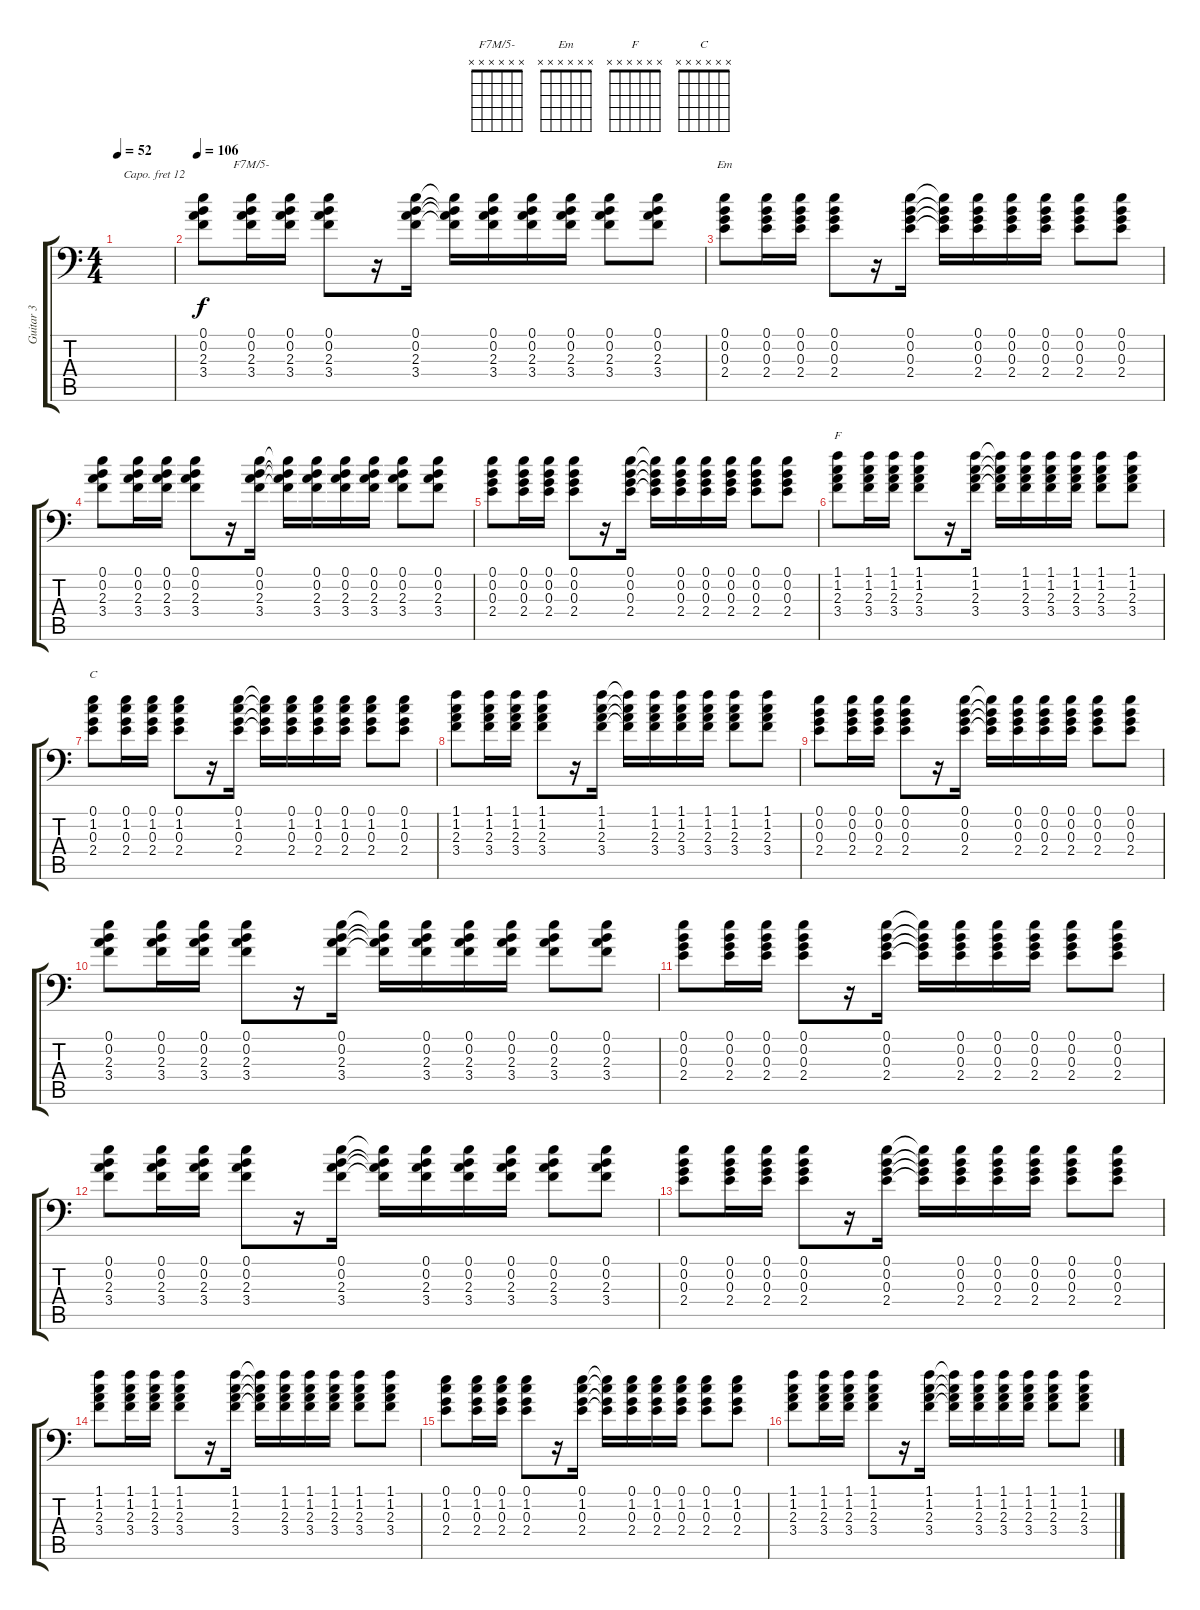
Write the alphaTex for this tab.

\track ("Guitar 3" "Guitar 3") {instrument acousticguitarsteel}
\staff {score tabs}
\capo 12
\tuning (E3 B2 G2 D2 A1 E1) {hide}
\chord ("F7M/5-" x x x x x x) {firstfret 0}
\chord ("Em" x x x x x x) {firstfret 0}
\chord ("F" x x x x x x) {firstfret 0}
\chord ("C" x x x x x x) {firstfret 0}
\ts (4 4)
\tempo 52
\clef f4
\ks c
|
\tempo 106
(0.1 0.2 2.3 3.4).8 (0.1 0.2 2.3 3.4).16{ch "F7M/5-"} (0.1 0.2 2.3 3.4).16 (0.1 0.2 2.3 3.4).8 r.16 (0.1 0.2 2.3 3.4).16 (0.1{t} 0.2{t} 2.3{t} 3.4{t}).16 (0.1 0.2 2.3 3.4).16 (0.1 0.2 2.3 3.4).16 (0.1 0.2 2.3 3.4).16 (0.1 0.2 2.3 3.4).8 (0.1 0.2 2.3 3.4).8 |
(0.1 0.2 0.3 2.4).8{ch "Em"} (0.1 0.2 0.3 2.4).16 (0.1 0.2 0.3 2.4).16 (0.1 0.2 0.3 2.4).8 r.16 (0.1 0.2 0.3 2.4).16 (0.1{t} 0.2{t} 0.3{t} 2.4{t}).16 (0.1 0.2 0.3 2.4).16 (0.1 0.2 0.3 2.4).16 (0.1 0.2 0.3 2.4).16 (0.1 0.2 0.3 2.4).8 (0.1 0.2 0.3 2.4).8 |
(0.1 0.2 2.3 3.4).8 (0.1 0.2 2.3 3.4).16 (0.1 0.2 2.3 3.4).16 (0.1 0.2 2.3 3.4).8 r.16 (0.1 0.2 2.3 3.4).16 (0.1{t} 0.2{t} 2.3{t} 3.4{t}).16 (0.1 0.2 2.3 3.4).16 (0.1 0.2 2.3 3.4).16 (0.1 0.2 2.3 3.4).16 (0.1 0.2 2.3 3.4).8 (0.1 0.2 2.3 3.4).8 |
(0.1 0.2 0.3 2.4).8 (0.1 0.2 0.3 2.4).16 (0.1 0.2 0.3 2.4).16 (0.1 0.2 0.3 2.4).8 r.16 (0.1 0.2 0.3 2.4).16 (0.1{t} 0.2{t} 0.3{t} 2.4{t}).16 (0.1 0.2 0.3 2.4).16 (0.1 0.2 0.3 2.4).16 (0.1 0.2 0.3 2.4).16 (0.1 0.2 0.3 2.4).8 (0.1 0.2 0.3 2.4).8 |
(1.1 1.2 2.3 3.4).8{ch "F"} (1.1 1.2 2.3 3.4).16 (1.1 1.2 2.3 3.4).16 (1.1 1.2 2.3 3.4).8 r.16 (1.1 1.2 2.3 3.4).16 (1.1{t} 1.2{t} 2.3{t} 3.4{t}).16 (1.1 1.2 2.3 3.4).16 (1.1 1.2 2.3 3.4).16 (1.1 1.2 2.3 3.4).16 (1.1 1.2 2.3 3.4).8 (1.1 1.2 2.3 3.4).8 |
(0.1 1.2 0.3 2.4).8{ch "C"} (0.1 1.2 0.3 2.4).16 (0.1 1.2 0.3 2.4).16 (0.1 1.2 0.3 2.4).8 r.16 (0.1 1.2 0.3 2.4).16 (0.1{t} 1.2{t} 0.3{t} 2.4{t}).16 (0.1 1.2 0.3 2.4).16 (0.1 1.2 0.3 2.4).16 (0.1 1.2 0.3 2.4).16 (0.1 1.2 0.3 2.4).8 (0.1 1.2 0.3 2.4).8 |
(1.1 1.2 2.3 3.4).8 (1.1 1.2 2.3 3.4).16 (1.1 1.2 2.3 3.4).16 (1.1 1.2 2.3 3.4).8 r.16 (1.1 1.2 2.3 3.4).16 (1.1{t} 1.2{t} 2.3{t} 3.4{t}).16 (1.1 1.2 2.3 3.4).16 (1.1 1.2 2.3 3.4).16 (1.1 1.2 2.3 3.4).16 (1.1 1.2 2.3 3.4).8 (1.1 1.2 2.3 3.4).8 |
(0.1 0.2 0.3 2.4).8 (0.1 0.2 0.3 2.4).16 (0.1 0.2 0.3 2.4).16 (0.1 0.2 0.3 2.4).8 r.16 (0.1 0.2 0.3 2.4).16 (0.1{t} 0.2{t} 0.3{t} 2.4{t}).16 (0.1 0.2 0.3 2.4).16 (0.1 0.2 0.3 2.4).16 (0.1 0.2 0.3 2.4).16 (0.1 0.2 0.3 2.4).8 (0.1 0.2 0.3 2.4).8 |
(0.1 0.2 2.3 3.4).8 (0.1 0.2 2.3 3.4).16 (0.1 0.2 2.3 3.4).16 (0.1 0.2 2.3 3.4).8 r.16 (0.1 0.2 2.3 3.4).16 (0.1{t} 0.2{t} 2.3{t} 3.4{t}).16 (0.1 0.2 2.3 3.4).16 (0.1 0.2 2.3 3.4).16 (0.1 0.2 2.3 3.4).16 (0.1 0.2 2.3 3.4).8 (0.1 0.2 2.3 3.4).8 |
(0.1 0.2 0.3 2.4).8 (0.1 0.2 0.3 2.4).16 (0.1 0.2 0.3 2.4).16 (0.1 0.2 0.3 2.4).8 r.16 (0.1 0.2 0.3 2.4).16 (0.1{t} 0.2{t} 0.3{t} 2.4{t}).16 (0.1 0.2 0.3 2.4).16 (0.1 0.2 0.3 2.4).16 (0.1 0.2 0.3 2.4).16 (0.1 0.2 0.3 2.4).8 (0.1 0.2 0.3 2.4).8 |
(0.1 0.2 2.3 3.4).8 (0.1 0.2 2.3 3.4).16 (0.1 0.2 2.3 3.4).16 (0.1 0.2 2.3 3.4).8 r.16 (0.1 0.2 2.3 3.4).16 (0.1{t} 0.2{t} 2.3{t} 3.4{t}).16 (0.1 0.2 2.3 3.4).16 (0.1 0.2 2.3 3.4).16 (0.1 0.2 2.3 3.4).16 (0.1 0.2 2.3 3.4).8 (0.1 0.2 2.3 3.4).8 |
(0.1 0.2 0.3 2.4).8 (0.1 0.2 0.3 2.4).16 (0.1 0.2 0.3 2.4).16 (0.1 0.2 0.3 2.4).8 r.16 (0.1 0.2 0.3 2.4).16 (0.1{t} 0.2{t} 0.3{t} 2.4{t}).16 (0.1 0.2 0.3 2.4).16 (0.1 0.2 0.3 2.4).16 (0.1 0.2 0.3 2.4).16 (0.1 0.2 0.3 2.4).8 (0.1 0.2 0.3 2.4).8 |
(1.1 1.2 2.3 3.4).8 (1.1 1.2 2.3 3.4).16 (1.1 1.2 2.3 3.4).16 (1.1 1.2 2.3 3.4).8 r.16 (1.1 1.2 2.3 3.4).16 (1.1{t} 1.2{t} 2.3{t} 3.4{t}).16 (1.1 1.2 2.3 3.4).16 (1.1 1.2 2.3 3.4).16 (1.1 1.2 2.3 3.4).16 (1.1 1.2 2.3 3.4).8 (1.1 1.2 2.3 3.4).8 |
(0.1 1.2 0.3 2.4).8 (0.1 1.2 0.3 2.4).16 (0.1 1.2 0.3 2.4).16 (0.1 1.2 0.3 2.4).8 r.16 (0.1 1.2 0.3 2.4).16 (0.1{t} 1.2{t} 0.3{t} 2.4{t}).16 (0.1 1.2 0.3 2.4).16 (0.1 1.2 0.3 2.4).16 (0.1 1.2 0.3 2.4).16 (0.1 1.2 0.3 2.4).8 (0.1 1.2 0.3 2.4).8 |
(1.1 1.2 2.3 3.4).8 (1.1 1.2 2.3 3.4).16 (1.1 1.2 2.3 3.4).16 (1.1 1.2 2.3 3.4).8 r.16 (1.1 1.2 2.3 3.4).16 (1.1{t} 1.2{t} 2.3{t} 3.4{t}).16 (1.1 1.2 2.3 3.4).16 (1.1 1.2 2.3 3.4).16 (1.1 1.2 2.3 3.4).16 (1.1 1.2 2.3 3.4).8 (1.1 1.2 2.3 3.4).8
